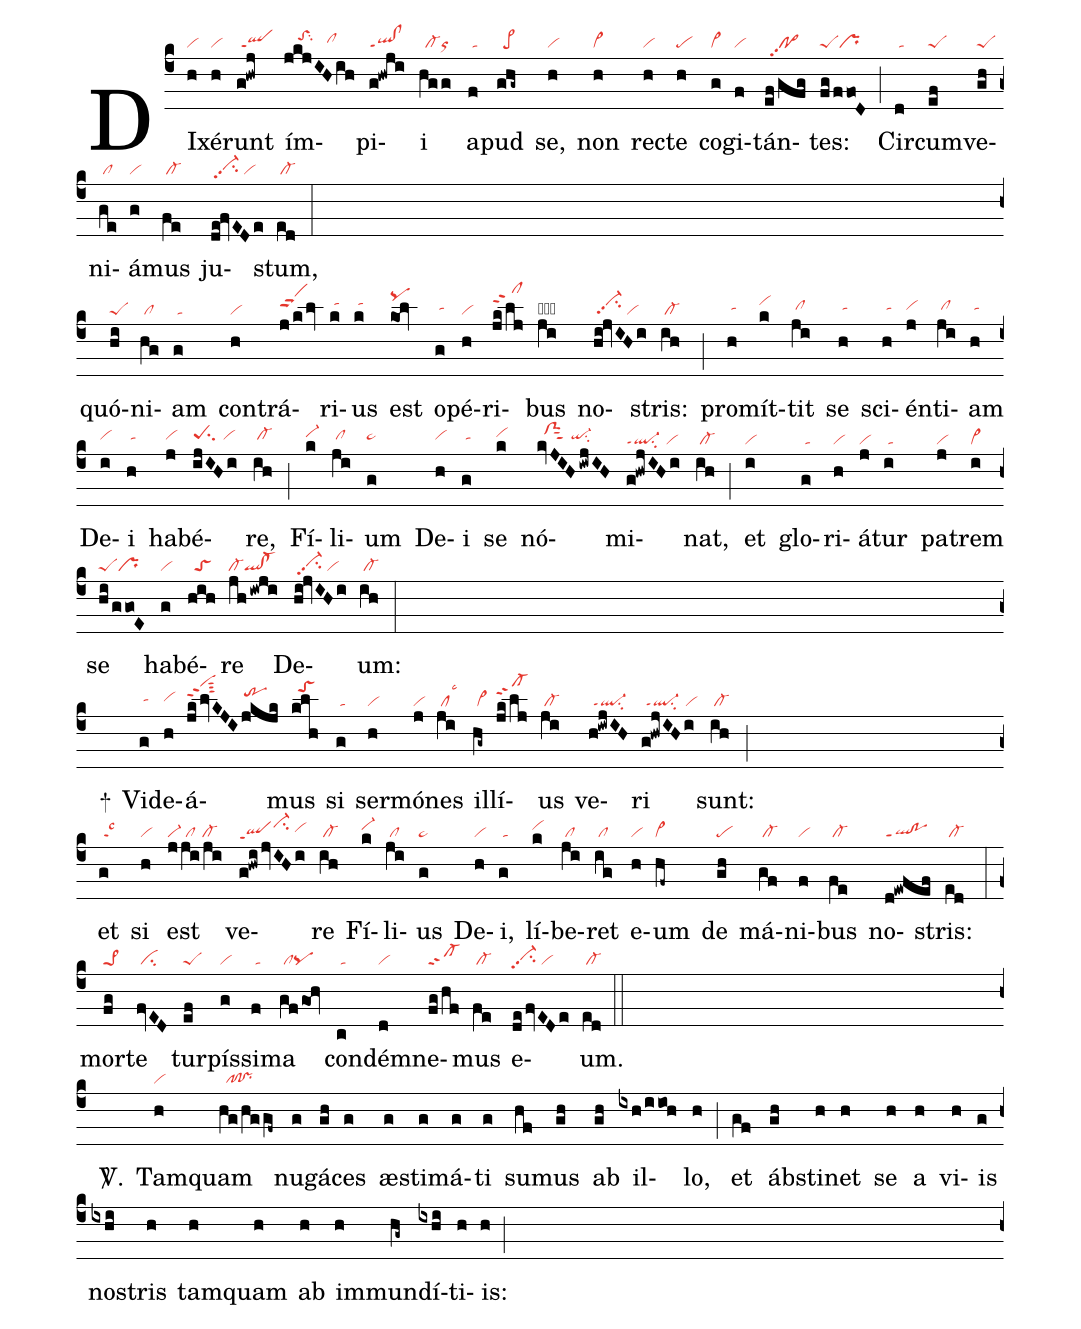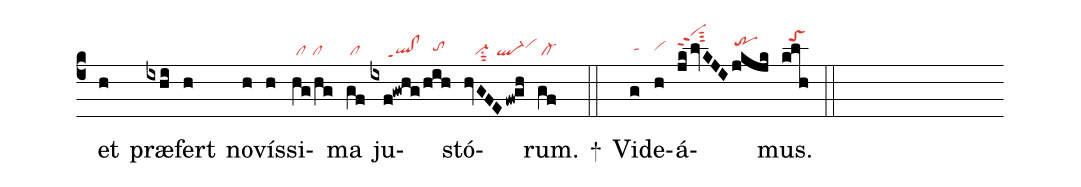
nabc-lines: 1;
%%
(c4)
DI(h|vi)xé(h|vi)runt(g!hwj|/qlppt1) ím(jkjIHih|////toShisu2////clhh)pi(g!hwji|ql!clppt1)i(hgg|//cl-or) a(f|/ta)pud(ghg~|//pe>) se,(h|vi) non(h|cl~) re(h|vi)cte(h|pe) co(g|cl~)gi(f|vi)tán(ef/gfg|//po>pp2)tes:(fg/ffo!D|peSpr) (;)
Cir(d|/ta)cum(ef|peS)ve(gh|peS)ni(ge|/cl)á(g|vi)mus(fe|/cl-) ju(de!fvEDe|/vi-hhpp2su2/vi)stum,(ed|/cl-) (:Z)
quó(hi|peS)ni(hg|/cl)am(g|/ta) con(h|vi)trá(j/klv|vihippt2)ri(k|/tahj)us(k|/tahj) est(kOl|pqhl) o(g|/tahh)pé(h|vi)ri(jk/lj|clhkppt2)bus(ji|-cl-) no(hi!jvIHi|/vi-hjpp2su2/vi)stris:(ih|/cl-) (;)
pro(h|/tahh)mít(k|vihj)tit(ji|/clhh) se(h|/tahh) sci(h|/tahh)én(j|vihh)ti(ji|/clhh)am(h|/tahh) De(i|vihh)i(h|/tahh) ha(j|vihh)bé(ijIHi|peShhsu2/vihh)re,(ih|/cl-hh) (;)
Fí(k|vi-hi)li(ji|/clhh)um(g|pe~hh) De(h|vihh)i(g|/tahh) se(k|vihi) nó(kvJIHiwjIH|//clShjsut2//qi-hhsu2)mi(g!hwjIHi|ql-ppt1su2/vi)nat,(ih|/cl-) (;)
et(i|vi) glo(g|/ta)ri(h|vi)á(j|vi)tur(i|/ta) pa(j|vi)trem(i|vi>) se(hi/ggo!E|peSpr) ha(g|vi)bé(hih|//toS)re(jhiwji|cl-ql!cl-) De(hi!jvIHi|/vi-hhpp2su2/vi)um:(ih|/cl-) (:Z)
+() Vi(g|/tahh)de(h|vihh)á(jklvKJIjkjk|vihnppt2sut3////////trhj)mus(klh|//toShl) si(g|/ta) ser(h|vi)mó(j|vi)nes(ji|/cllsc3) il(hg~|/cl~)lí(jk/lj|cl-hkppt2)us(ji|/cl-) ve(h!iwjIH|/ql-ppt1su2)ri(g!hwjIHi|/ql-ppt1su2/vi) sunt:(ih|/cl-) (;Z)
et(g|/talsc3) si(h|vi) est(j/ji/ji|vi-/cl//cl-) ve(g!hwijvIHi|qlheppt1ci-hj/vihh)re(ih|/cl-) Fí(k|vi-hi)li(ji|/cl)us(g|pe~) De(h|vi)i,(g|/ta) lí(k|vihi)be(ji|/cl)ret(ig|/cl) e(h|vi)um(hf~|cl~) de(gh|pe) má(gf|/cl-)ni(f|vi)bus(fe|/cl-) no(d!ewfef|ql!poppt1)stris:(ed|/cl-) (:)
mor(fg|pe>1)te(fvED|/ci) tur(ef|peS)pís(g|vi)si(f|/ta)ma(gf/gOh|/clpq) con(c|/ta)dém(d|vi)ne(fg/hf|cl-ppt2)mus(fe|/cl-) e(defvEDe|vi-hhpp2su2/vi)um.(ed|/cl-) (::Z)
<sp>V/</sp>.() Tam(h|vi)quam(hg/hg/gf~|//pf!pr) nu(g)gá(gh)ces(g) æ(g)sti(g)má(g)ti(g) su(hf)mus(gh) ab(gh) il(ixh/iioh)lo,(h) (;)
et(gf) áb(gh)sti(h)net(h) se(h) a(h) vi(h)is(g) no(ixhi)stris(h) tam(h)quam(h) ab(h) im(h)mun(hg~)dí(ixhi)ti(h)is:(h) (;Z)
et(h) præ(ixhi)fert(h) no(h)vís(h)si(hg/hg|/cl//cl)ma(gf|/cl) ju(ixf!gwhg/hih|/////qlhe!clheppt1///tohh)stó(hvGFEfw!gh|///vi-su1sut2//ql-vihi)rum.(gf|/cl-) +(::)
Vi(g|/tahh)de(h|vihh)á(jklvKJIjkjk|vihnppt2sut3////////trhj)mus.(klh|//toShl) (::)
